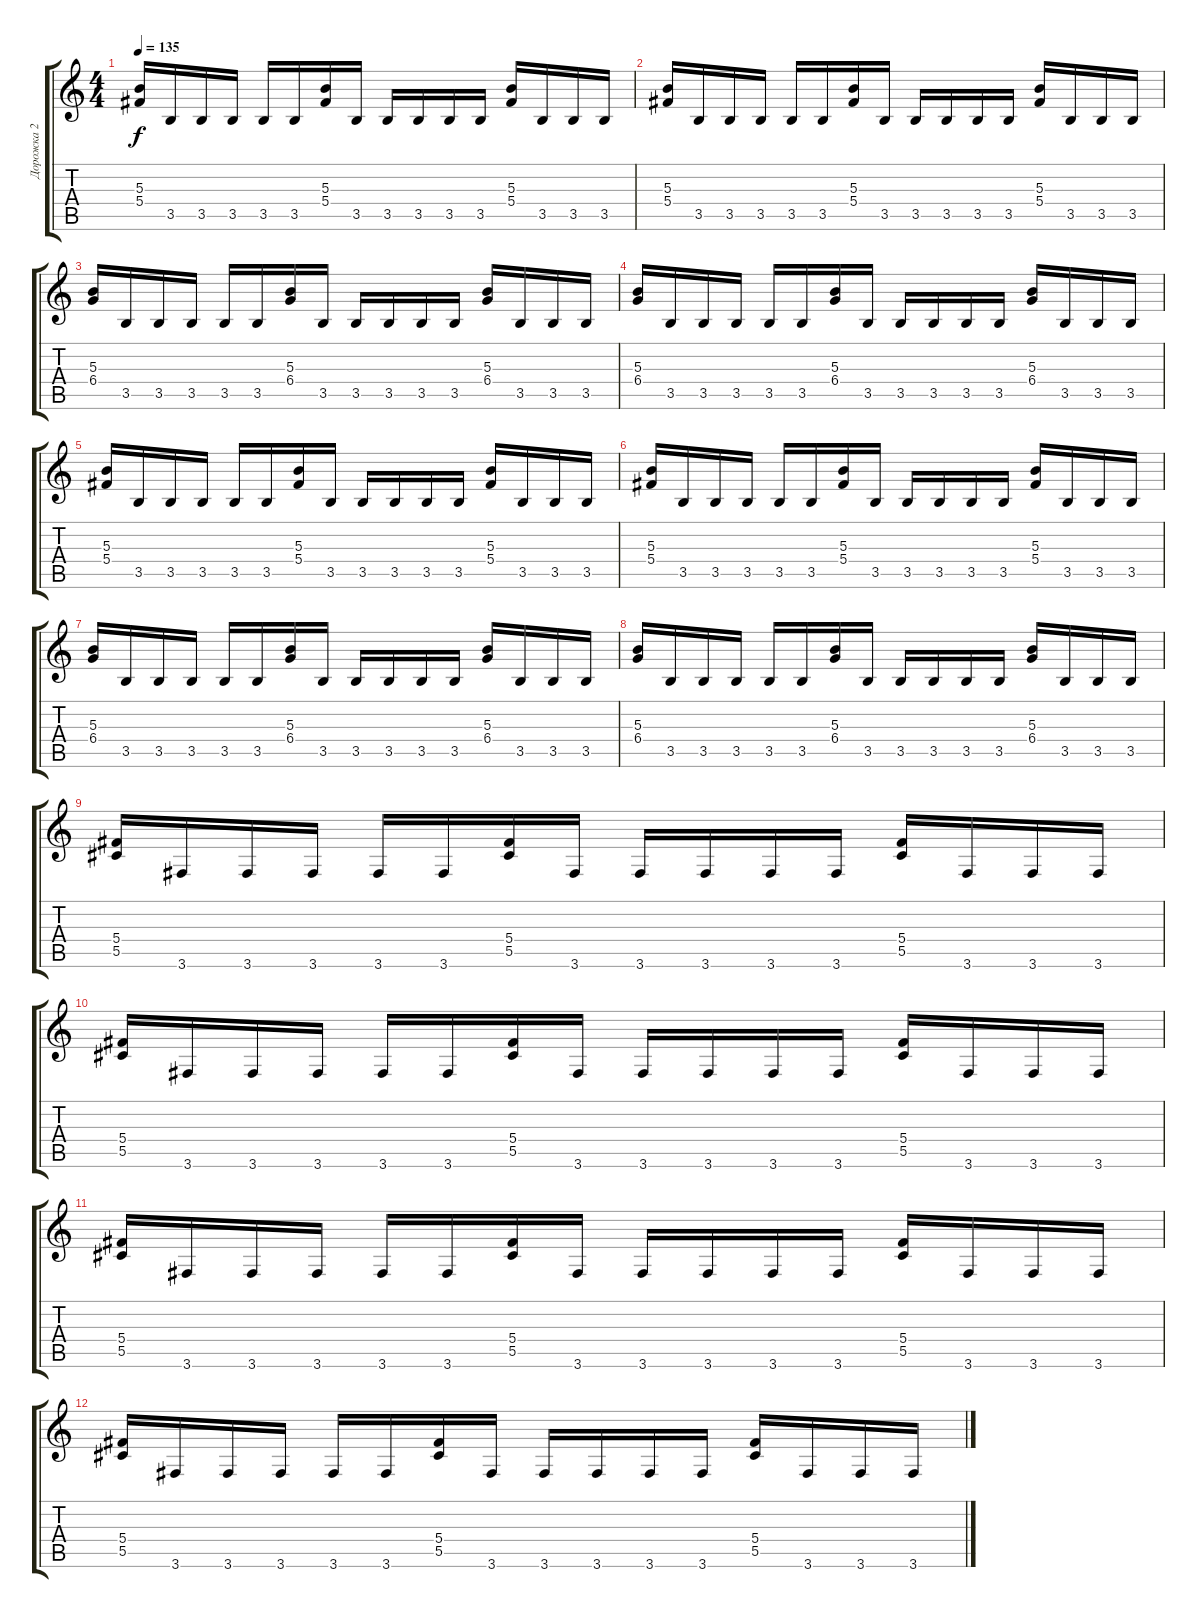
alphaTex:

\track ("Дорожка 2" "Дорожка 2") {instrument distortionguitar}
\staff {score tabs}
\tuning (Eb4 Bb3 Gb3 Db3 Ab2 Eb2) {hide}
\ts (4 4)
\tempo 135
\clef g2
\ks c
(5.3 5.4).16{dy f} 3.5.16 3.5.16 3.5.16 3.5.16 3.5.16 (5.3 5.4).16 3.5.16 3.5.16 3.5.16 3.5.16 3.5.16 (5.3 5.4).16 3.5.16 3.5.16 3.5.16 |
(5.3 5.4).16 3.5.16 3.5.16 3.5.16 3.5.16 3.5.16 (5.3 5.4).16 3.5.16 3.5.16 3.5.16 3.5.16 3.5.16 (5.3 5.4).16 3.5.16 3.5.16 3.5.16 |
(5.3 6.4).16 3.5.16 3.5.16 3.5.16 3.5.16 3.5.16 (5.3 6.4).16 3.5.16 3.5.16 3.5.16 3.5.16 3.5.16 (5.3 6.4).16 3.5.16 3.5.16 3.5.16 |
(5.3 6.4).16 3.5.16 3.5.16 3.5.16 3.5.16 3.5.16 (5.3 6.4).16 3.5.16 3.5.16 3.5.16 3.5.16 3.5.16 (5.3 6.4).16 3.5.16 3.5.16 3.5.16 |
(5.3 5.4).16 3.5.16 3.5.16 3.5.16 3.5.16 3.5.16 (5.3 5.4).16 3.5.16 3.5.16 3.5.16 3.5.16 3.5.16 (5.3 5.4).16 3.5.16 3.5.16 3.5.16 |
(5.3 5.4).16 3.5.16 3.5.16 3.5.16 3.5.16 3.5.16 (5.3 5.4).16 3.5.16 3.5.16 3.5.16 3.5.16 3.5.16 (5.3 5.4).16 3.5.16 3.5.16 3.5.16 |
(5.3 6.4).16 3.5.16 3.5.16 3.5.16 3.5.16 3.5.16 (5.3 6.4).16 3.5.16 3.5.16 3.5.16 3.5.16 3.5.16 (5.3 6.4).16 3.5.16 3.5.16 3.5.16 |
(5.3 6.4).16 3.5.16 3.5.16 3.5.16 3.5.16 3.5.16 (5.3 6.4).16 3.5.16 3.5.16 3.5.16 3.5.16 3.5.16 (5.3 6.4).16 3.5.16 3.5.16 3.5.16 |
(5.4 5.5).16 3.6.16 3.6.16 3.6.16 3.6.16 3.6.16 (5.4 5.5).16 3.6.16 3.6.16 3.6.16 3.6.16 3.6.16 (5.4 5.5).16 3.6.16 3.6.16 3.6.16 |
(5.4 5.5).16 3.6.16 3.6.16 3.6.16 3.6.16 3.6.16 (5.4 5.5).16 3.6.16 3.6.16 3.6.16 3.6.16 3.6.16 (5.4 5.5).16 3.6.16 3.6.16 3.6.16 |
(5.4 5.5).16 3.6.16 3.6.16 3.6.16 3.6.16 3.6.16 (5.4 5.5).16 3.6.16 3.6.16 3.6.16 3.6.16 3.6.16 (5.4 5.5).16 3.6.16 3.6.16 3.6.16 |
(5.4 5.5).16 3.6.16 3.6.16 3.6.16 3.6.16 3.6.16 (5.4 5.5).16 3.6.16 3.6.16 3.6.16 3.6.16 3.6.16 (5.4 5.5).16 3.6.16 3.6.16 3.6.16
